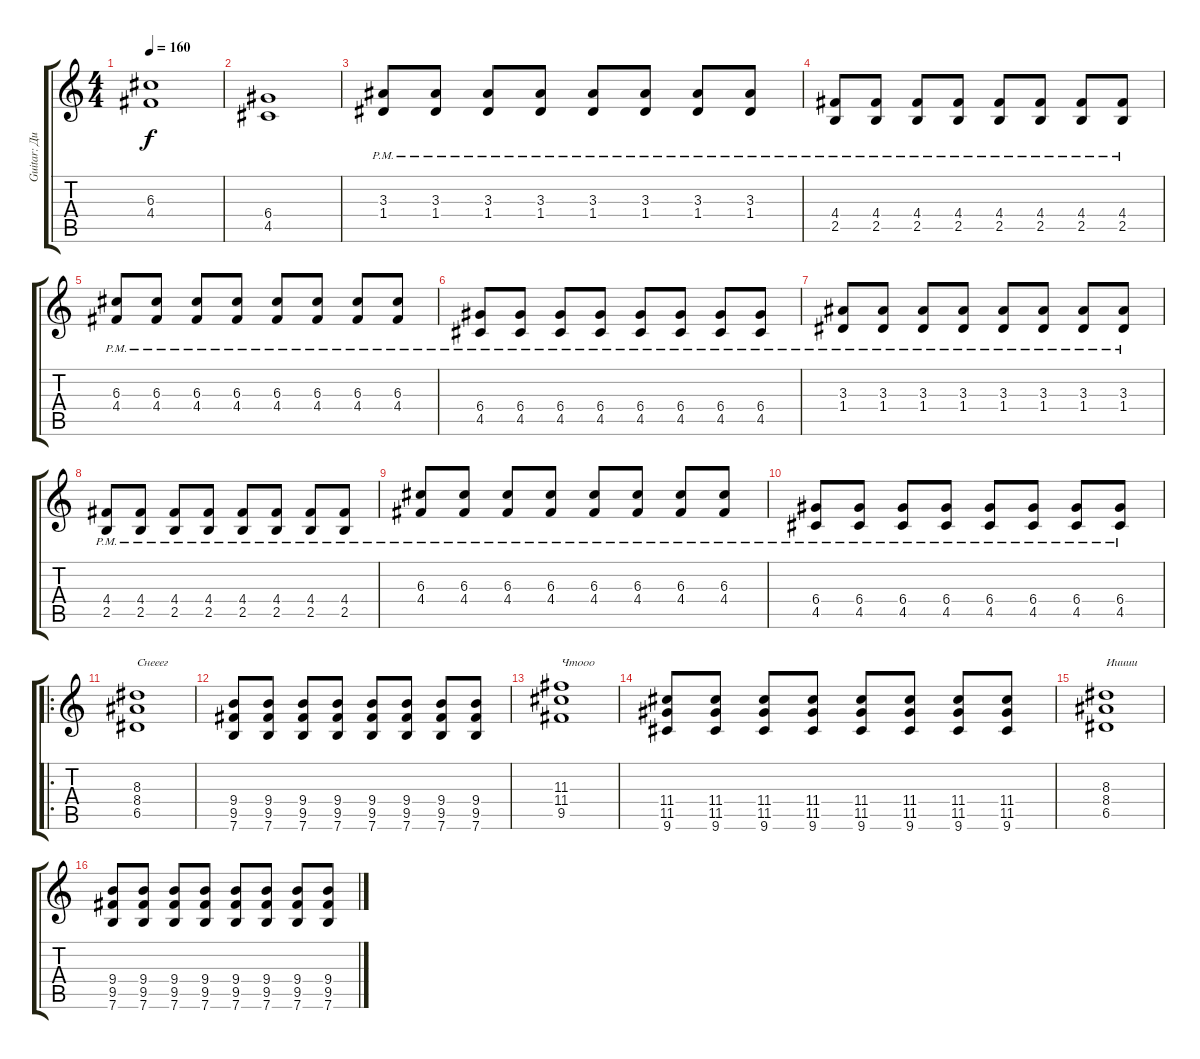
\track ("Guitar: Дима" "Guitar: Ди") {instrument overdrivenguitar}
\staff {score tabs}
\tuning (E4 B3 G3 D3 A2 E2) {hide}
\ts (4 4)
\tempo 160
\clef g2
\ks c
(6.3 4.4).1{dy f} |
(6.4 4.5).1 |
(3.3{pm} 1.4{pm}).8 (3.3{pm} 1.4{pm}).8 (3.3{pm} 1.4{pm}).8 (3.3{pm} 1.4{pm}).8 (3.3{pm} 1.4{pm}).8 (3.3{pm} 1.4{pm}).8 (3.3{pm} 1.4{pm}).8 (3.3{pm} 1.4{pm}).8 |
(4.4{pm} 2.5{pm}).8 (4.4{pm} 2.5{pm}).8 (4.4{pm} 2.5{pm}).8 (4.4{pm} 2.5{pm}).8 (4.4{pm} 2.5{pm}).8 (4.4{pm} 2.5{pm}).8 (4.4{pm} 2.5{pm}).8 (4.4{pm} 2.5{pm}).8 |
(6.3{pm} 4.4{pm}).8 (6.3{pm} 4.4{pm}).8 (6.3{pm} 4.4{pm}).8 (6.3{pm} 4.4{pm}).8 (6.3{pm} 4.4{pm}).8 (6.3{pm} 4.4{pm}).8 (6.3{pm} 4.4{pm}).8 (6.3{pm} 4.4{pm}).8 |
(6.4{pm} 4.5{pm}).8 (6.4{pm} 4.5{pm}).8 (6.4{pm} 4.5{pm}).8 (6.4{pm} 4.5{pm}).8 (6.4{pm} 4.5{pm}).8 (6.4{pm} 4.5{pm}).8 (6.4{pm} 4.5{pm}).8 (6.4{pm} 4.5{pm}).8 |
(3.3{pm} 1.4{pm}).8 (3.3{pm} 1.4{pm}).8 (3.3{pm} 1.4{pm}).8 (3.3{pm} 1.4{pm}).8 (3.3{pm} 1.4{pm}).8 (3.3{pm} 1.4{pm}).8 (3.3{pm} 1.4{pm}).8 (3.3{pm} 1.4{pm}).8 |
(4.4{pm} 2.5{pm}).8 (4.4{pm} 2.5{pm}).8 (4.4{pm} 2.5{pm}).8 (4.4{pm} 2.5{pm}).8 (4.4{pm} 2.5{pm}).8 (4.4{pm} 2.5{pm}).8 (4.4{pm} 2.5{pm}).8 (4.4{pm} 2.5{pm}).8 |
(6.3{pm} 4.4{pm}).8 (6.3{pm} 4.4{pm}).8 (6.3{pm} 4.4{pm}).8 (6.3{pm} 4.4{pm}).8 (6.3{pm} 4.4{pm}).8 (6.3{pm} 4.4{pm}).8 (6.3{pm} 4.4{pm}).8 (6.3{pm} 4.4{pm}).8 |
(6.4{pm} 4.5{pm}).8 (6.4{pm} 4.5{pm}).8 (6.4{pm} 4.5{pm}).8 (6.4{pm} 4.5{pm}).8 (6.4{pm} 4.5{pm}).8 (6.4{pm} 4.5{pm}).8 (6.4{pm} 4.5{pm}).8 (6.4{pm} 4.5{pm}).8 |
\ro
(8.3 8.4 6.5).1{txt "Снееег"} |
(9.4 9.5 7.6).8 (9.4 9.5 7.6).8 (9.4 9.5 7.6).8 (9.4 9.5 7.6).8 (9.4 9.5 7.6).8 (9.4 9.5 7.6).8 (9.4 9.5 7.6).8 (9.4 9.5 7.6).8 |
(11.3 11.4 9.5).1{txt "Чтооо"} |
(11.4 11.5 9.6).8 (11.4 11.5 9.6).8 (11.4 11.5 9.6).8 (11.4 11.5 9.6).8 (11.4 11.5 9.6).8 (11.4 11.5 9.6).8 (11.4 11.5 9.6).8 (11.4 11.5 9.6).8 |
(8.3 8.4 6.5).1{txt "Иииии"} |
(9.4 9.5 7.6).8 (9.4 9.5 7.6).8 (9.4 9.5 7.6).8 (9.4 9.5 7.6).8 (9.4 9.5 7.6).8 (9.4 9.5 7.6).8 (9.4 9.5 7.6).8 (9.4 9.5 7.6).8
